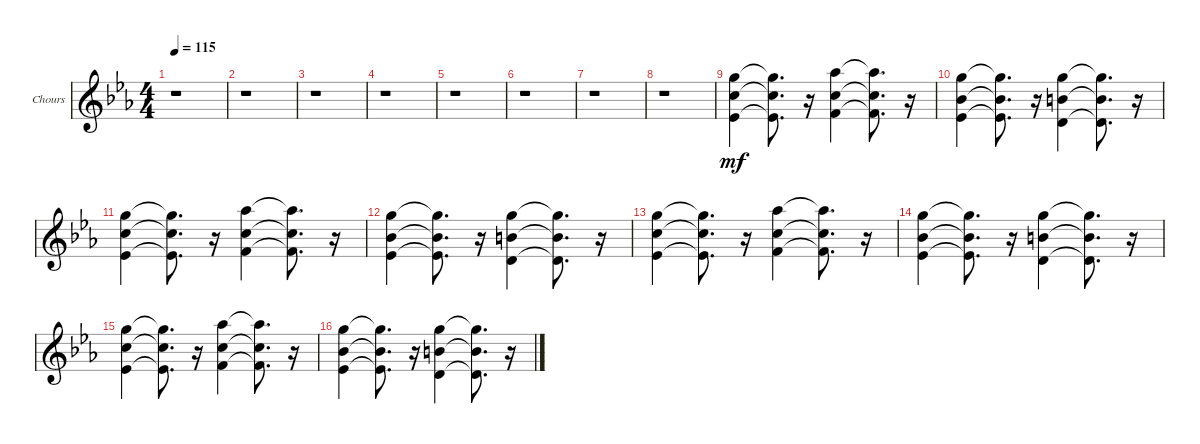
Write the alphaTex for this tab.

\bracketExtendMode groupsimilarinstruments
\firstSystemTrackNameOrientation horizontal
\otherSystemsTrackNameOrientation horizontal
\track ("Brass" "Chours") {solo instrument violin}
\staff {score}
\tuning (E5 A4 D4 G3)
\ts (4 4)
\tempo 115
\clef g2
\ks eb
r.1{dy mf} |
r.1 |
r.1 |
r.1 |
r.1 |
r.1 |
r.1 |
r.1 |
(3.2 1.3 3.1).4 (3.2{t} 1.3{t} 3.1{t}).8{d} r.16 (3.2 3.3 4.1).4 (3.2{t} 3.3{t} 4.1{t}).8{d} r.16 |
(1.2 1.3 3.1).4 (1.2{t} 1.3{t} 3.1{t}).8{d} r.16 (2.2 0.3 3.1).4 (2.2{t} 0.3{t} 3.1{t}).8{d} r.16 |
(3.2 1.3 3.1).4 (3.2{t} 1.3{t} 3.1{t}).8{d} r.16 (3.2 3.3 4.1).4 (3.2{t} 3.3{t} 4.1{t}).8{d} r.16 |
(1.2 1.3 3.1).4 (1.2{t} 1.3{t} 3.1{t}).8{d} r.16 (2.2 0.3 3.1).4 (2.2{t} 0.3{t} 3.1{t}).8{d} r.16 |
(1.3 3.2 3.1).4 (1.3{t} 3.2{t} 3.1{t}).8{d} r.16 (3.3 3.2 4.1).4 (3.3{t} 3.2{t} 4.1{t}).8{d} r.16 |
(1.3 1.2 3.1).4 (1.3{t} 1.2{t} 3.1{t}).8{d} r.16 (0.3 2.2 3.1).4 (0.3{t} 2.2{t} 3.1{t}).8{d} r.16 |
(1.3 3.2 3.1).4 (1.3{t} 3.2{t} 3.1{t}).8{d} r.16 (3.3 3.2 4.1).4 (3.3{t} 3.2{t} 4.1{t}).8{d} r.16 |
(1.3 1.2 3.1).4 (1.3{t} 1.2{t} 3.1{t}).8{d} r.16 (0.3 2.2 3.1).4 (0.3{t} 2.2{t} 3.1{t}).8{d} r.16
